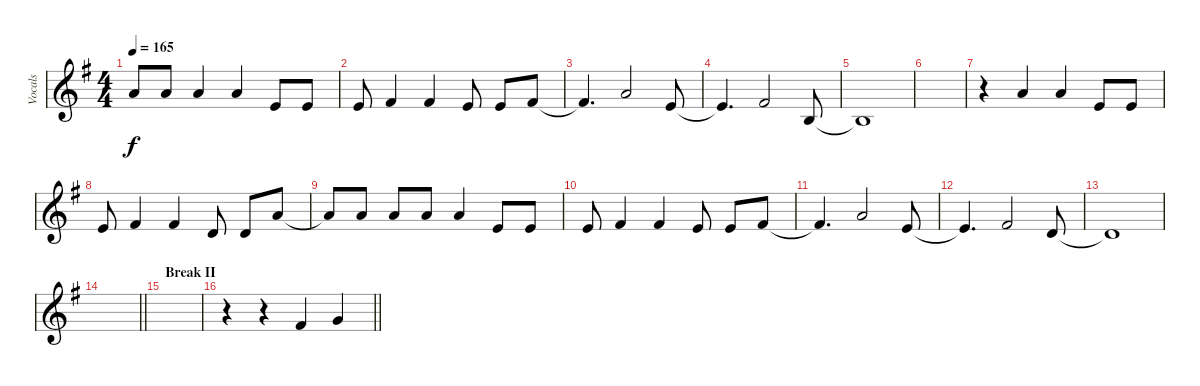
\track ("Vocals" "Vocals") {instrument altosax}
\staff {score}
\tuning (E4 B3 G3 D3 A2 E2) {hide}
\ts (4 4)
\tempo 165
\clef g2
\ks eminor
5.1{t}.8{dy f} 5.1.8 5.1.4 5.1.4 5.2.8 5.2.8 |
5.2.8 7.2.4 7.2.4 5.2.8 5.2.8 7.2.8 |
7.2{t}.4{d} 5.1.2 5.2.8 |
5.2{t}.4{d} 7.2.2 0.2.8 |
0.2{t}.1 |
|
r.4 5.1.4 5.1.4 5.2.8 5.2.8 |
5.2.8 7.2.4 7.2.4 3.2.8 3.2.8 5.1.8 |
5.1{t}.8 5.1.8 5.1.8 5.1.8 5.1.4 5.2.8 5.2.8 |
5.2.8 7.2.4 7.2.4 5.2.8 5.2.8 7.2.8 |
7.2{t}.4{d} 5.1.2 5.2.8 |
5.2{t}.4{d} 7.2.2 3.2.8 |
3.2{t}.1 |
\barLineRight lightlight
|
\section ("" "Break II")
|
\barLineRight lightlight
r.4 r.4 2.1.4 3.1.4
